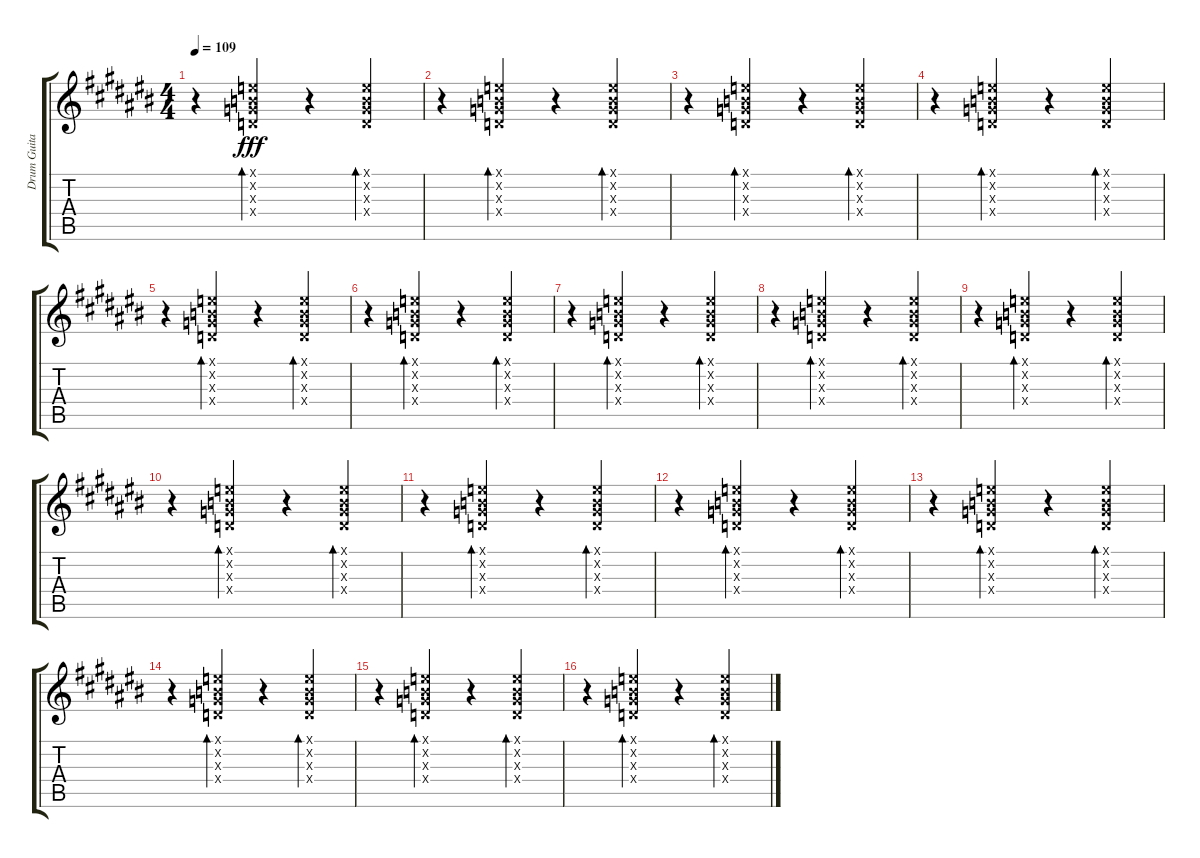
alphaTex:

\track ("Drum Guitar\\Satch#6" "Drum Guita") {instrument overdrivenguitar}
\staff {score tabs}
\tuning (E4 B3 G3 D3 A2 E2) {hide}
\ts (4 4)
\tempo 109
\clef g2
\ks c#
r.4{dy fff} (0.1{x} 0.2{x} 0.3{x} 0.4{x}).4{bd 120} r.4 (0.1{x} 0.2{x} 0.3{x} 0.4{x}).4{bd 120} |
r.4 (0.1{x} 0.2{x} 0.3{x} 0.4{x}).4{bd 120} r.4 (0.1{x} 0.2{x} 0.3{x} 0.4{x}).4{bd 120} |
r.4 (0.1{x} 0.2{x} 0.3{x} 0.4{x}).4{bd 120} r.4 (0.1{x} 0.2{x} 0.3{x} 0.4{x}).4{bd 120} |
r.4 (0.1{x} 0.2{x} 0.3{x} 0.4{x}).4{bd 120} r.4 (0.1{x} 0.2{x} 0.3{x} 0.4{x}).4{bd 120} |
r.4 (0.1{x} 0.2{x} 0.3{x} 0.4{x}).4{bd 120} r.4 (0.1{x} 0.2{x} 0.3{x} 0.4{x}).4{bd 120} |
r.4 (0.1{x} 0.2{x} 0.3{x} 0.4{x}).4{bd 120} r.4 (0.1{x} 0.2{x} 0.3{x} 0.4{x}).4{bd 120} |
r.4 (0.1{x} 0.2{x} 0.3{x} 0.4{x}).4{bd 120} r.4 (0.1{x} 0.2{x} 0.3{x} 0.4{x}).4{bd 120} |
r.4 (0.1{x} 0.2{x} 0.3{x} 0.4{x}).4{bd 120} r.4 (0.1{x} 0.2{x} 0.3{x} 0.4{x}).4{bd 120} |
r.4 (0.1{x} 0.2{x} 0.3{x} 0.4{x}).4{bd 120} r.4 (0.1{x} 0.2{x} 0.3{x} 0.4{x}).4{bd 120} |
r.4 (0.1{x} 0.2{x} 0.3{x} 0.4{x}).4{bd 120} r.4 (0.1{x} 0.2{x} 0.3{x} 0.4{x}).4{bd 120} |
r.4 (0.1{x} 0.2{x} 0.3{x} 0.4{x}).4{bd 120} r.4 (0.1{x} 0.2{x} 0.3{x} 0.4{x}).4{bd 120} |
r.4 (0.1{x} 0.2{x} 0.3{x} 0.4{x}).4{bd 120} r.4 (0.1{x} 0.2{x} 0.3{x} 0.4{x}).4{bd 120} |
r.4 (0.1{x} 0.2{x} 0.3{x} 0.4{x}).4{bd 120} r.4 (0.1{x} 0.2{x} 0.3{x} 0.4{x}).4{bd 120} |
r.4 (0.1{x} 0.2{x} 0.3{x} 0.4{x}).4{bd 120} r.4 (0.1{x} 0.2{x} 0.3{x} 0.4{x}).4{bd 120} |
r.4 (0.1{x} 0.2{x} 0.3{x} 0.4{x}).4{bd 120} r.4 (0.1{x} 0.2{x} 0.3{x} 0.4{x}).4{bd 120} |
r.4 (0.1{x} 0.2{x} 0.3{x} 0.4{x}).4{bd 120} r.4 (0.1{x} 0.2{x} 0.3{x} 0.4{x}).4{bd 120}
